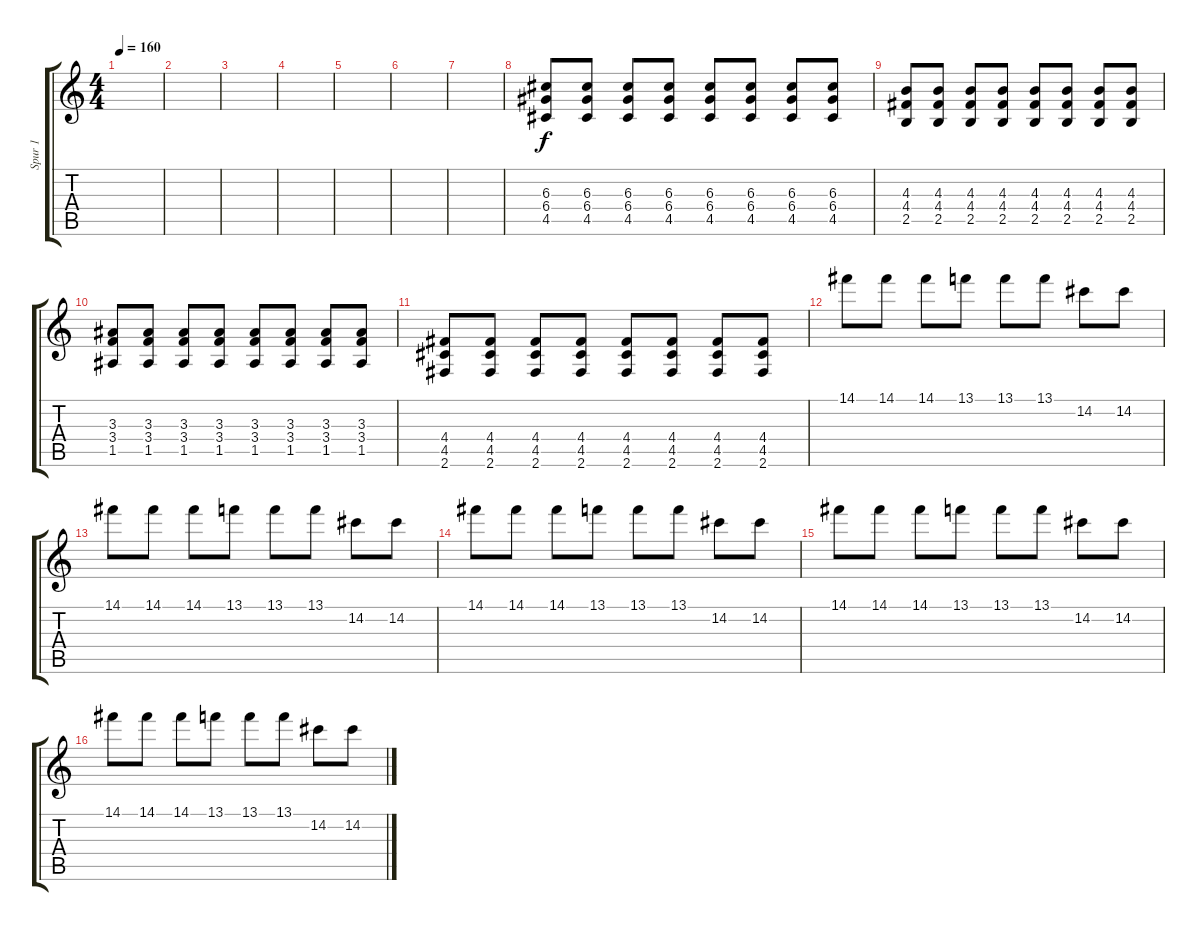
\track ("Spur 1" "Spur 1") {instrument distortionguitar}
\staff {score tabs}
\tuning (E4 B3 G3 D3 A2 E2) {hide}
\ts (4 4)
\tempo 160
\clef g2
\ks c
|
|
|
|
|
|
|
(6.3 6.4 4.5).8 (6.3 6.4 4.5).8 (6.3 6.4 4.5).8 (6.3 6.4 4.5).8 (6.3 6.4 4.5).8 (6.3 6.4 4.5).8 (6.3 6.4 4.5).8 (6.3 6.4 4.5).8 |
(4.3 4.4 2.5).8 (4.3 4.4 2.5).8 (4.3 4.4 2.5).8 (4.3 4.4 2.5).8 (4.3 4.4 2.5).8 (4.3 4.4 2.5).8 (4.3 4.4 2.5).8 (4.3 4.4 2.5).8 |
(3.3 3.4 1.5).8 (3.3 3.4 1.5).8 (3.3 3.4 1.5).8 (3.3 3.4 1.5).8 (3.3 3.4 1.5).8 (3.3 3.4 1.5).8 (3.3 3.4 1.5).8 (3.3 3.4 1.5).8 |
(4.4 4.5 2.6).8 (4.4 4.5 2.6).8 (4.4 4.5 2.6).8 (4.4 4.5 2.6).8 (4.4 4.5 2.6).8 (4.4 4.5 2.6).8 (4.4 4.5 2.6).8 (4.4 4.5 2.6).8 |
14.1.8 14.1.8 14.1.8 13.1.8 13.1.8 13.1.8 14.2.8 14.2.8 |
14.1.8 14.1.8 14.1.8 13.1.8 13.1.8 13.1.8 14.2.8 14.2.8 |
14.1.8 14.1.8 14.1.8 13.1.8 13.1.8 13.1.8 14.2.8 14.2.8 |
14.1.8 14.1.8 14.1.8 13.1.8 13.1.8 13.1.8 14.2.8 14.2.8 |
14.1.8 14.1.8 14.1.8 13.1.8 13.1.8 13.1.8 14.2.8 14.2.8
